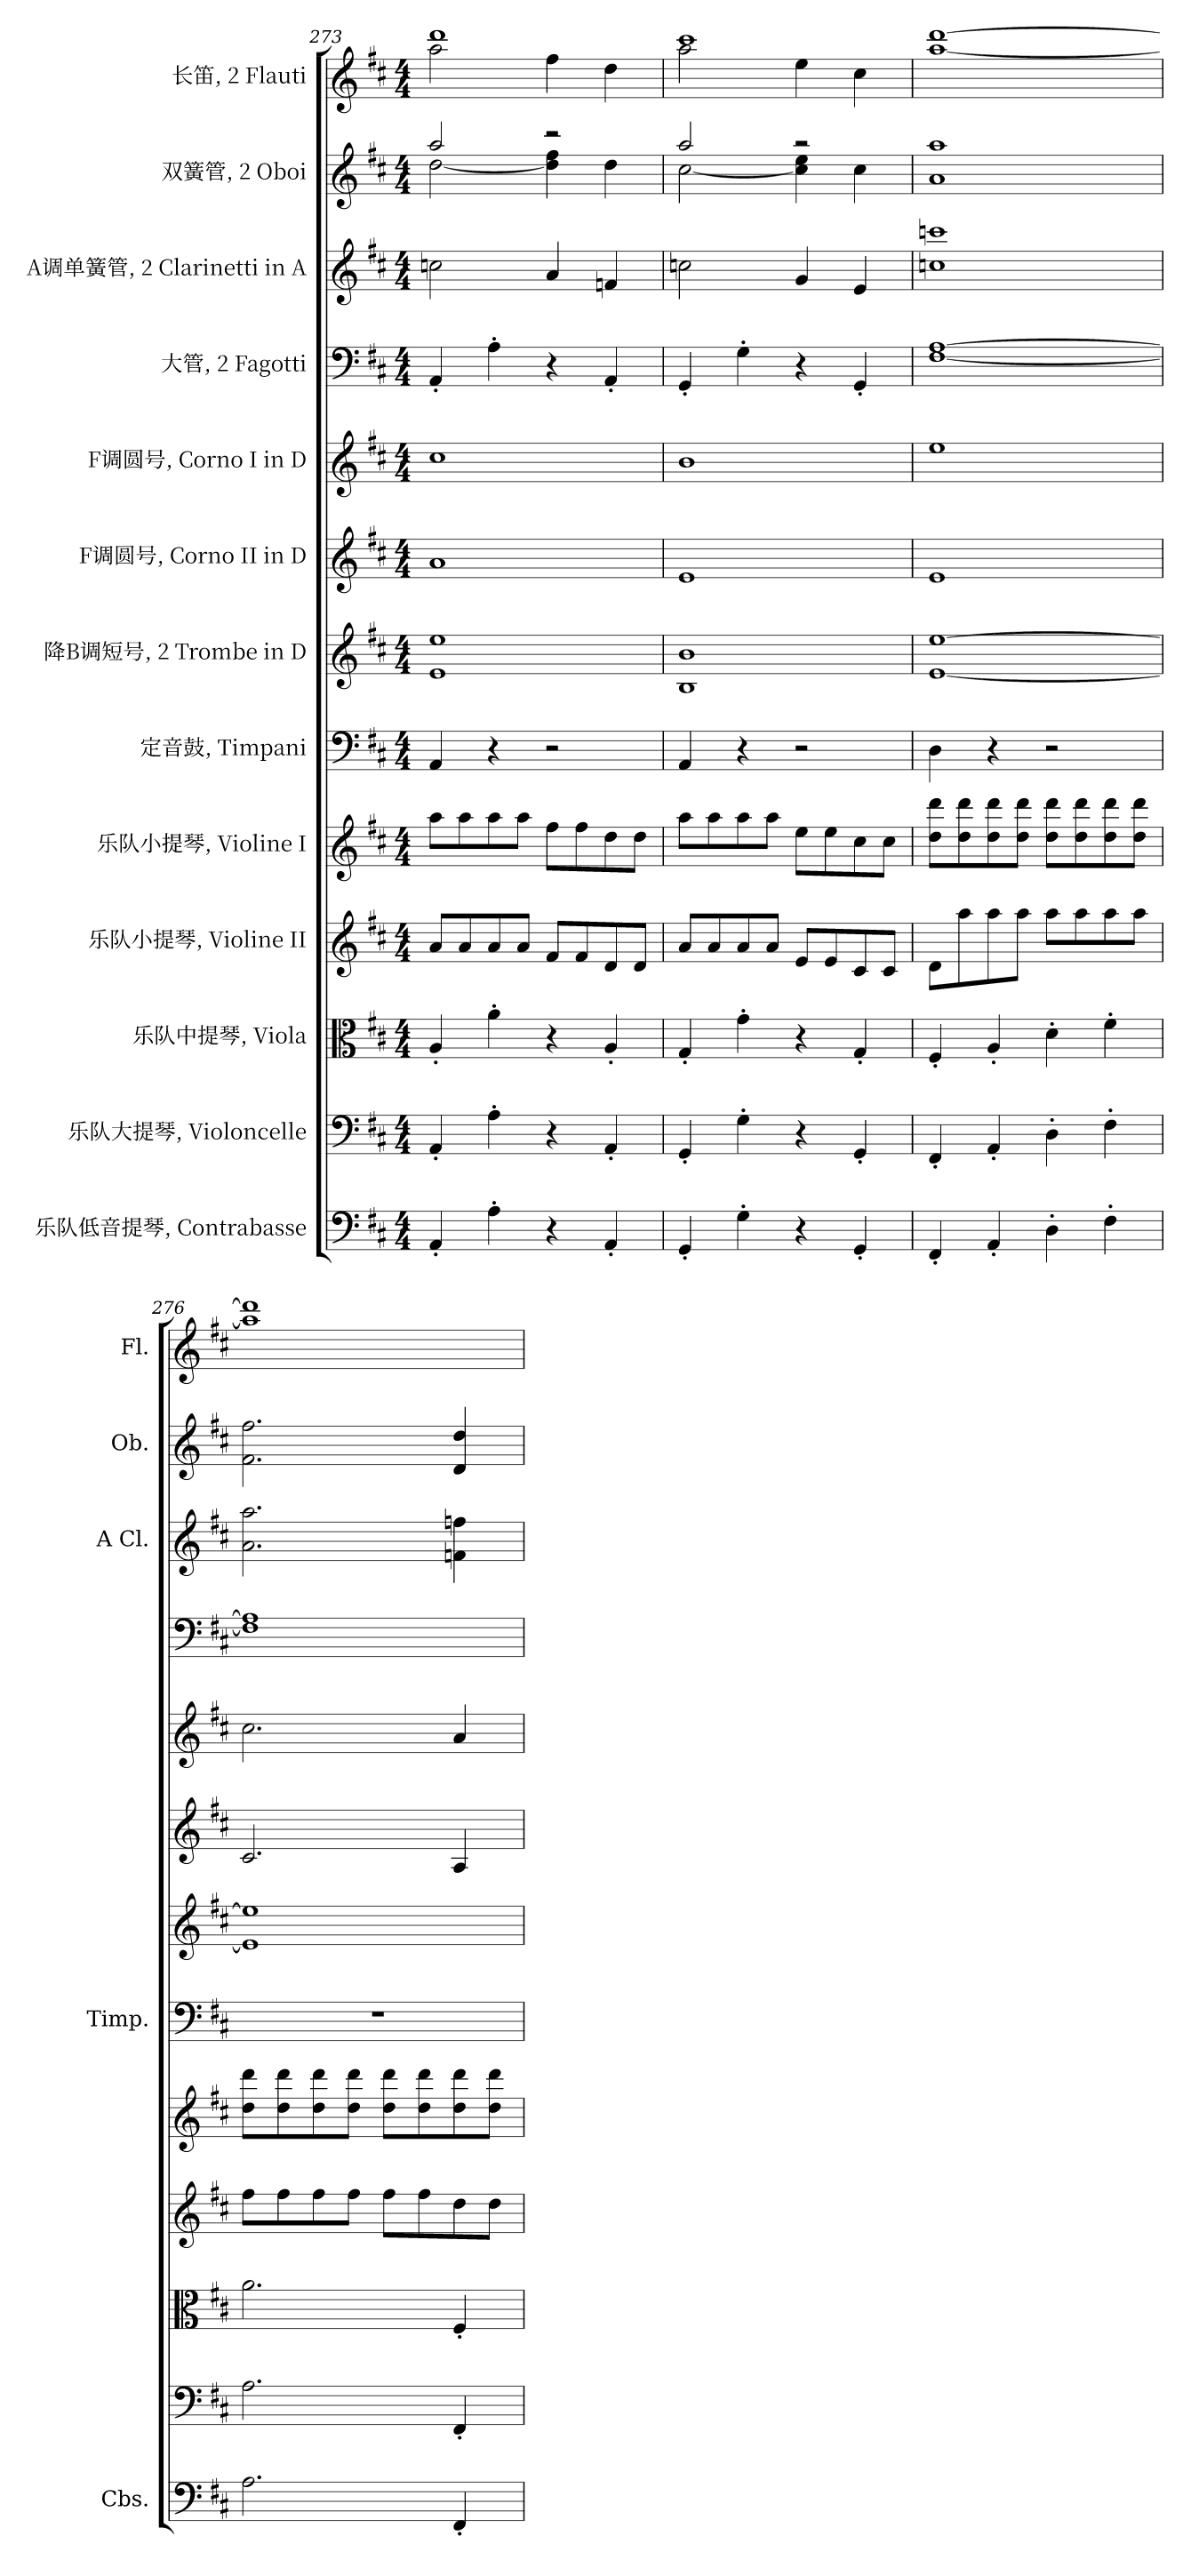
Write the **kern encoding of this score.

**kern	**kern	**kern	**kern	**kern	**kern	**kern	**kern	**kern	**kern	**kern	**kern	**kern
*part13	*part12	*part11	*part10	*part9	*part8	*part7	*part6	*part5	*part4	*part3	*part2	*part1
*staff13	*staff12	*staff11	*staff10	*staff9	*staff8	*staff7	*staff6	*staff5	*staff4	*staff3	*staff2	*staff1
*I"乐队低音提琴, Contrabasse	*I"乐队大提琴, Violoncelle	*I"乐队中提琴, Viola	*I"乐队小提琴, Violine II	*I"乐队小提琴, Violine I	*I"定音鼓, Timpani	*I"降B调短号, 2 Trombe in D	*I"F调圆号, Corno II in D	*I"F调圆号, Corno I in D	*I"大管, 2 Fagotti	*I"A调单簧管, 2 Clarinetti in A	*I"双簧管, 2 Oboi	*I"长笛, 2 Flauti
*I'Cbs.	*	*	*	*	*I'Timp.	*	*	*	*	*I'A Cl.	*I'Ob.	*I'Fl.
!!LO:PB:g=z
*clefF4	*clefF4	*clefC3	*clefG2	*clefG2	*clefF4	*clefG2	*clefG2	*clefG2	*clefF4	*clefG2	*clefG2	*clefG2
*ITrd7c12	*	*	*	*	*	*ITrd1c2	*ITrd4c7	*ITrd4c7	*	*ITrd2c3	*	*
*k[f#c#]	*k[f#c#]	*k[f#c#]	*k[f#c#]	*k[f#c#]	*k[f#c#]	*k[]	*k[f#]	*k[f#]	*k[f#c#]	*k[f#c#g#d#a#]	*k[f#c#]	*k[f#c#]
*M4/4	*M4/4	*M4/4	*M4/4	*M4/4	*M4/4	*M4/4	*M4/4	*M4/4	*M4/4	*M4/4	*M4/4	*M4/4
*MM278	*MM278	*MM278	*MM278	*MM278	*MM278	*MM278	*MM278	*MM278	*MM278	*MM278	*MM278	*MM278
=273	=273	=273	=273	=273	=273	=273	=273	=273	=273	=273	=273	=273
*	*	*	*	*	*	*	*	*	*	*	*^	*^
4AAA'/	4AA'/	4A'/	8a/L	8aa\L	4AA/	1d 1dd	1d	1f#	4AA'/	2an\	2aa/	[2dd\	1ddd	2aa\
.	.	.	8a/	8aa\	.	.	.	.	.	.	.	.	.	.
4AA'\	4A'\	4a'\	8a/	8aa\	4r	.	.	.	4A'\	.	.	.	.	.
.	.	.	8a/J	8aa\J	.	.	.	.	.	.	.	.	.	.
*	*	*	*	*	*	*	*	*	*	*	*	*	*MM310	*
4r	4r	4r	8f#/L	8ff#\L	2r	.	.	.	4r	4f#/	2r	4dd\] 4ff#\	.	4ff#\
.	.	.	8f#/	8ff#\	.	.	.	.	.	.	.	.	.	.
4AAA'/	4AA'/	4A'/	8d/	8dd\	.	.	.	.	4AA'/	4dn/	.	4dd\	.	4dd\
.	.	.	8d/J	8dd\J	.	.	.	.	.	.	.	.	.	.
=274	=274	=274	=274	=274	=274	=274	=274	=274	=274	=274	=274	=274	=274	=274
*	*	*	*	*	*	*	*	*	*	*	*	*	*MM278	*
4GGG'/	4GG'/	4G'/	8a/L	8aa\L	4AA/	1A 1a	1A	1e	4GG'/	2an\	2aa/	[2cc#\	1ccc#	2aa\
.	.	.	8a/	8aa\	.	.	.	.	.	.	.	.	.	.
4GG'\	4G'\	4g'\	8a/	8aa\	4r	.	.	.	4G'\	.	.	.	.	.
.	.	.	8a/J	8aa\J	.	.	.	.	.	.	.	.	.	.
*	*	*	*	*	*	*	*	*	*	*	*	*	*MM310	*
4r	4r	4r	8e/L	8ee\L	2r	.	.	.	4r	4e/	2r	4cc#\] 4ee\	.	4ee\
.	.	.	8e/	8ee\	.	.	.	.	.	.	.	.	.	.
4GGG'/	4GG'/	4G'/	8c#/	8cc#\	.	.	.	.	4GG'/	4c#/	.	4cc#\	.	4cc#\
.	.	.	8c#/J	8cc#\J	.	.	.	.	.	.	.	.	.	.
*	*	*	*	*	*	*	*	*	*	*	*v	*v	*	*
*	*	*	*	*	*	*	*	*	*	*	*	*v	*v
=275	=275	=275	=275	=275	=275	=275	=275	=275	=275	=275	=275	=275
*	*	*	*	*	*	*	*	*	*	*	*	*MM278
4FFF#'/	4FF#'/	4F#'/	8d\L	8dd\ 8ddd\L	4D\	[1d [1dd	1A	1a	[1F# [1A	1an 1aan	1a 1aa	[1aa [1ddd
.	.	.	8aa\	8dd\ 8ddd\	.	.	.	.	.	.	.	.
4AAA'/	4AA'/	4A'/	8aa\	8dd\ 8ddd\	4r	.	.	.	.	.	.	.
.	.	.	8aa\J	8dd\ 8ddd\J	.	.	.	.	.	.	.	.
4DD'\	4D'\	4d'\	8aa\L	8dd\ 8ddd\L	2r	.	.	.	.	.	.	.
.	.	.	8aa\	8dd\ 8ddd\	.	.	.	.	.	.	.	.
4FF#'\	4F#'\	4f#'\	8aa\	8dd\ 8ddd\	.	.	.	.	.	.	.	.
.	.	.	8aa\J	8dd\ 8ddd\J	.	.	.	.	.	.	.	.
!!LO:PB:g=z
=276	=276	=276	=276	=276	=276	=276	=276	=276	=276	=276	=276	=276
*	*	*	*	*	*	*	*	*	*	*	*	*MM278
2.AA\	2.A\	2.a\	8ff#\L	8dd\ 8ddd\L	1r	1d] 1dd]	2.F#/	2.f#\	1F#] 1A]	2.f#\ 2.ff#\	2.f#\ 2.ff#\	1aa] 1ddd]
.	.	.	8ff#\	8dd\ 8ddd\	.	.	.	.	.	.	.	.
.	.	.	8ff#\	8dd\ 8ddd\	.	.	.	.	.	.	.	.
.	.	.	8ff#\J	8dd\ 8ddd\J	.	.	.	.	.	.	.	.
.	.	.	8ff#\L	8dd\ 8ddd\L	.	.	.	.	.	.	.	.
.	.	.	8ff#\	8dd\ 8ddd\	.	.	.	.	.	.	.	.
4FFF#'/	4FF#'/	4F#'/	8dd\	8dd\ 8ddd\	.	.	4D/	4d/	.	4dn\ 4ddn\	4d/ 4dd/	.
.	.	.	8dd\J	8dd\ 8ddd\J	.	.	.	.	.	.	.	.
=	=	=	=	=	=	=	=	=	=	=	=	=
*-	*-	*-	*-	*-	*-	*-	*-	*-	*-	*-	*-	*-
